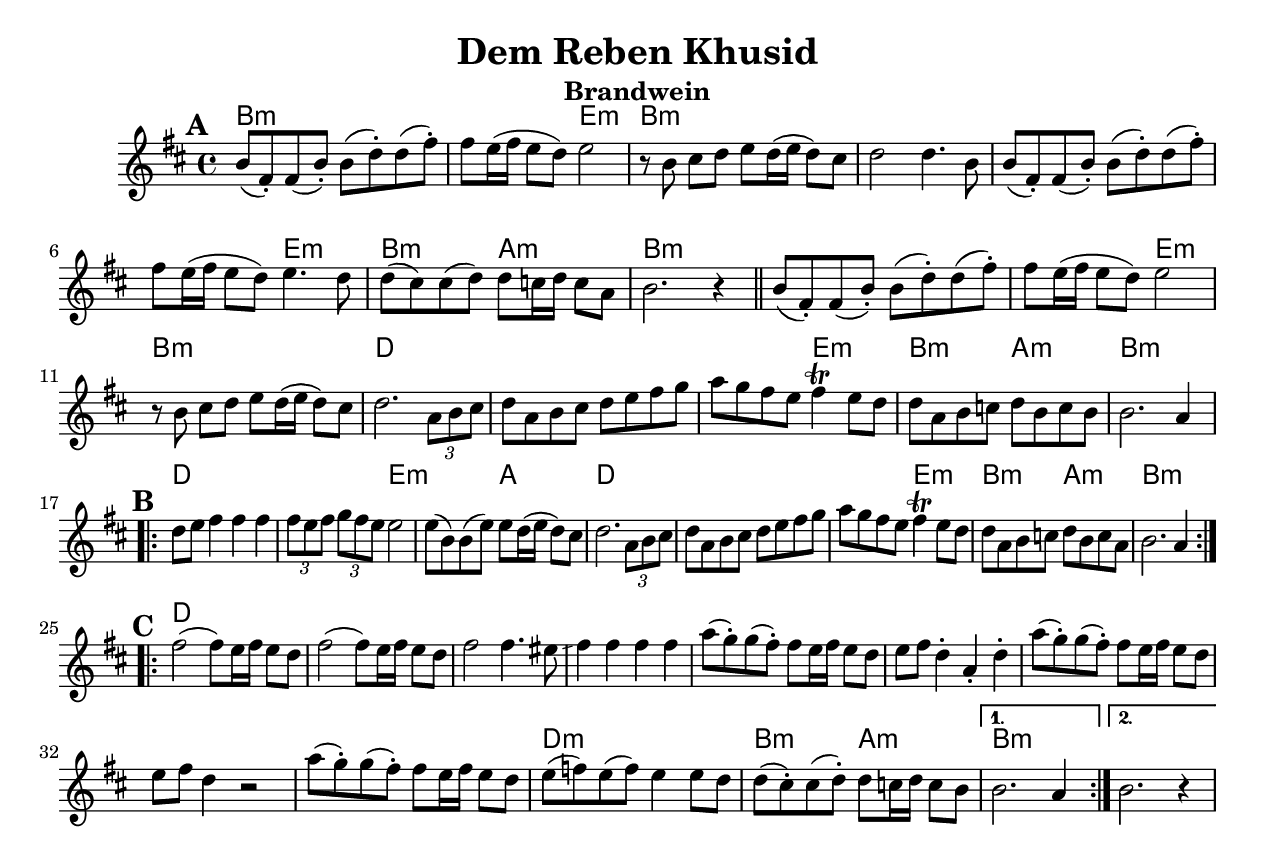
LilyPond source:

\version "2.18.0"
\include "english.ly"
\paper{
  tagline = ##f
  print-all-headers = ##t
  #(set-paper-size "letter")
}
date = #(strftime "%d-%m-%Y" (localtime (current-time)))

%\markup{ \italic{ " Updated " \date  }  }

%\markup{ Got something to say? }

global = {
  \clef treble
  \key b \minor
  \time 4/4
  \set Score.markFormatter = \version "2.18.0"#format-mark-box-alphabet
}

%#################################### Melody ########################
melody = \relative c'' {
  \global
  %\partial 16*3 a16 d f   %lead in notes
  \mark \default
  b8 (fs-.) fs (b-.) b(d-.) d(fs-.)  |
  fs8 e16(fs e8 d) e2
  r8 b cs [d ]e d16( e d8 ) cs |
  d2 d4. b8
  \version "2.18.0"
  b8 (fs-.) fs (b-.) b(d-.) d(fs-.)  |
  fs8 e16(fs e8 d) e4. d8|
  d8(cs) cs(d) d c16 d c8 a
  b2. r4 \bar "||"

  b8 (fs-.) fs (b-.) b(d-.) d(fs-.)  |
  fs8 e16(fs e8 d) e2
  r8 b cs [d ]e d16( e d8 ) cs |
  d2. \tuplet 3/2 {a8 b cs}|

  d8 a b cs d e fs g
  a8 g fs e fs4\trill e8 d|
  d8 a b c d b c b
  b2. a4
  \break
  \repeat volta 2{
    \mark \default
    d8 e fs4 fs fs
    \tuplet 3/2 {fs8 e fs} \tuplet 3/2{g fs e} e2|
    e8(b) b(e) e d16( e d8) cs|
    d2. \tuplet 3/2{a8 b cs}
    d8 a b cs d e fs g

    a8 g fs e fs4 \trill e8 d
    d8 a b c d b c a
    b2. a4

  }
  \break

  \repeat volta 2{
    \mark \default
    \repeat unfold 2{
      fs'2(fs8) e16 fs e8 d|
    }

    fs2 fs4.\glissando es8-  %slide stuff
    \glissando
    fs4 fs fs fs
    a8(g-.) g(fs-.) fs e16 fs e8 d|
    e8 fs d4-. a-. d-.

    a'8(g-.) g(fs-.) fs e16 fs e8 d|
    e8 fs d4 r2
    a'8(g-.) g(fs-.) fs e16 fs e8 d|
    e8(f) e(f) e4 e8 d
    d8(cs-.) cs (d-.) d c16 d c8 b

  }

  \alternative { {b2. a4 }{b2. r4 } }

}
%################################# Lyrics #####################
%\addlyrics{  }
%################################# Chords #######################
harmonies = \chordmode {
  b2*3:m
  e2:m
  b2*7:m
  e2:m
  b2:m a2:m
  b2*5:m  %bar
  e2:m
  b1:m
  d2*5
  e2:m
  b2:m
  a2:m
  b1:m
  %B section
  d2*3
  e2*2:m
  a2
  d2*5
  e2:m
  b2:m
  a2:m
  b1:m
  %last section
  d1*9
  d1:m
  b2:m
  a2:m
  b1*2:m
  %end section
}

\score {
  <<
    \new ChordNames {
      \set chordChanges = ##t
      \harmonies
    }
    \new Staff
    \melody
  >>
  \header{
    title= "Dem Reben Khusid"
    subtitle="Brandwein"
    composer= ""
    instrument =""
    arranger=  ""
  }
  \layout{indent = 1.0\cm}
  \midi {
    \tempo 4 = 120

    % \midi { }
  }
}
%{
  % more verses:
  \markup{}
  \markup {
  \fill-line {
  \hspace #0.1 % distance from lefempire plan copay code dt margin
  \column {
  \line { "1."
  \column {
  ""
  }
  }
  \hspace #0.2 % vertical distance between verses
  \line { "2."
  \column {
  ""
  }
  }
  }
  \hspace #0.1  % horiz. distance between columns
  \column {
  \line { "3."
  \column {
  ""
  }
  }
  \hspace #0.2 % distance between verses
  \line { "4."
  \column {
  ""
  }
  }
  }
  \hspace #0.1 % distance to right margin
  }
  }

%}
